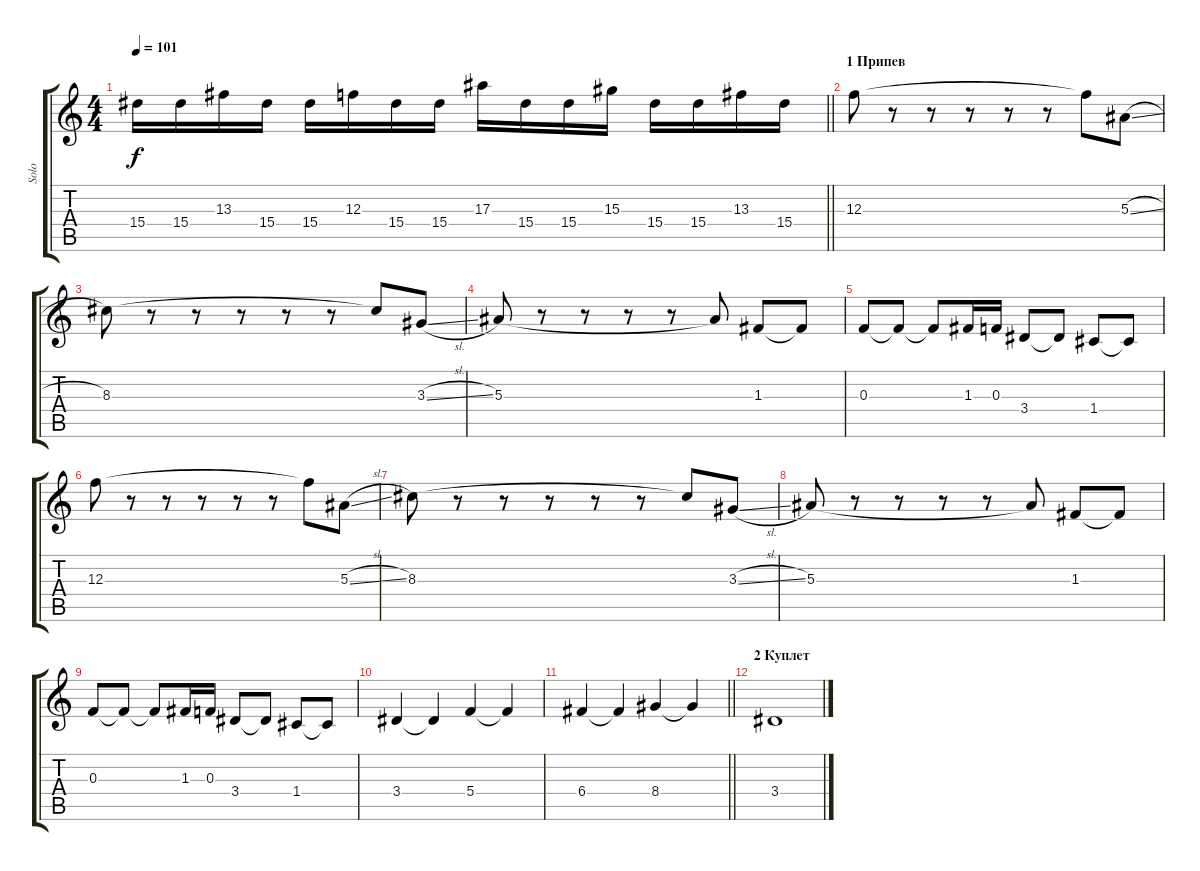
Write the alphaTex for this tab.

\track ("Solo" "Solo") {instrument overdrivenguitar}
\staff {score tabs}
\tuning (D4 A3 F3 C3 G2 D2) {hide}
\ts (4 4)
\tempo 101
\clef g2
\barLineRight lightlight
\ks c
15.4.16{dy f} 15.4.16 13.3.16 15.4.16 15.4.16 12.3.16 15.4.16 15.4.16 17.3.16 15.4.16 15.4.16 15.3.16 15.4.16 15.4.16 13.3.16 15.4.16 |
\section ("" "1 Припев")
12.3.8 r.8 r.8 r.8 r.8 r.8 12.3{t}.8 5.3{sl}.8 |
8.3.8 r.8 r.8 r.8 r.8 r.8 8.3{t}.8 3.3{sl}.8 |
5.3.8 r.8 r.8 r.8 r.8 5.3{t}.8 1.3.8 1.3{t}.8 |
0.3.8 0.3{t}.8 0.3{t}.8 1.3.16 0.3.16 3.4.8 3.4{t}.8 1.4.8 1.4{t}.8 |
12.3.8 r.8 r.8 r.8 r.8 r.8 12.3{t}.8 5.3{sl}.8 |
8.3.8 r.8 r.8 r.8 r.8 r.8 8.3{t}.8 3.3{sl}.8 |
5.3.8 r.8 r.8 r.8 r.8 5.3{t}.8 1.3.8 1.3{t}.8 |
0.3.8 0.3{t}.8 0.3{t}.8 1.3.16 0.3.16 3.4.8 3.4{t}.8 1.4.8 1.4{t}.8 |
3.4.4 3.4{t}.4 5.4.4 5.4{t}.4 |
\barLineRight lightlight
6.4.4 6.4{t}.4 8.4.4 8.4{t}.4 |
\section ("" "2 Куплет")
3.4.1
